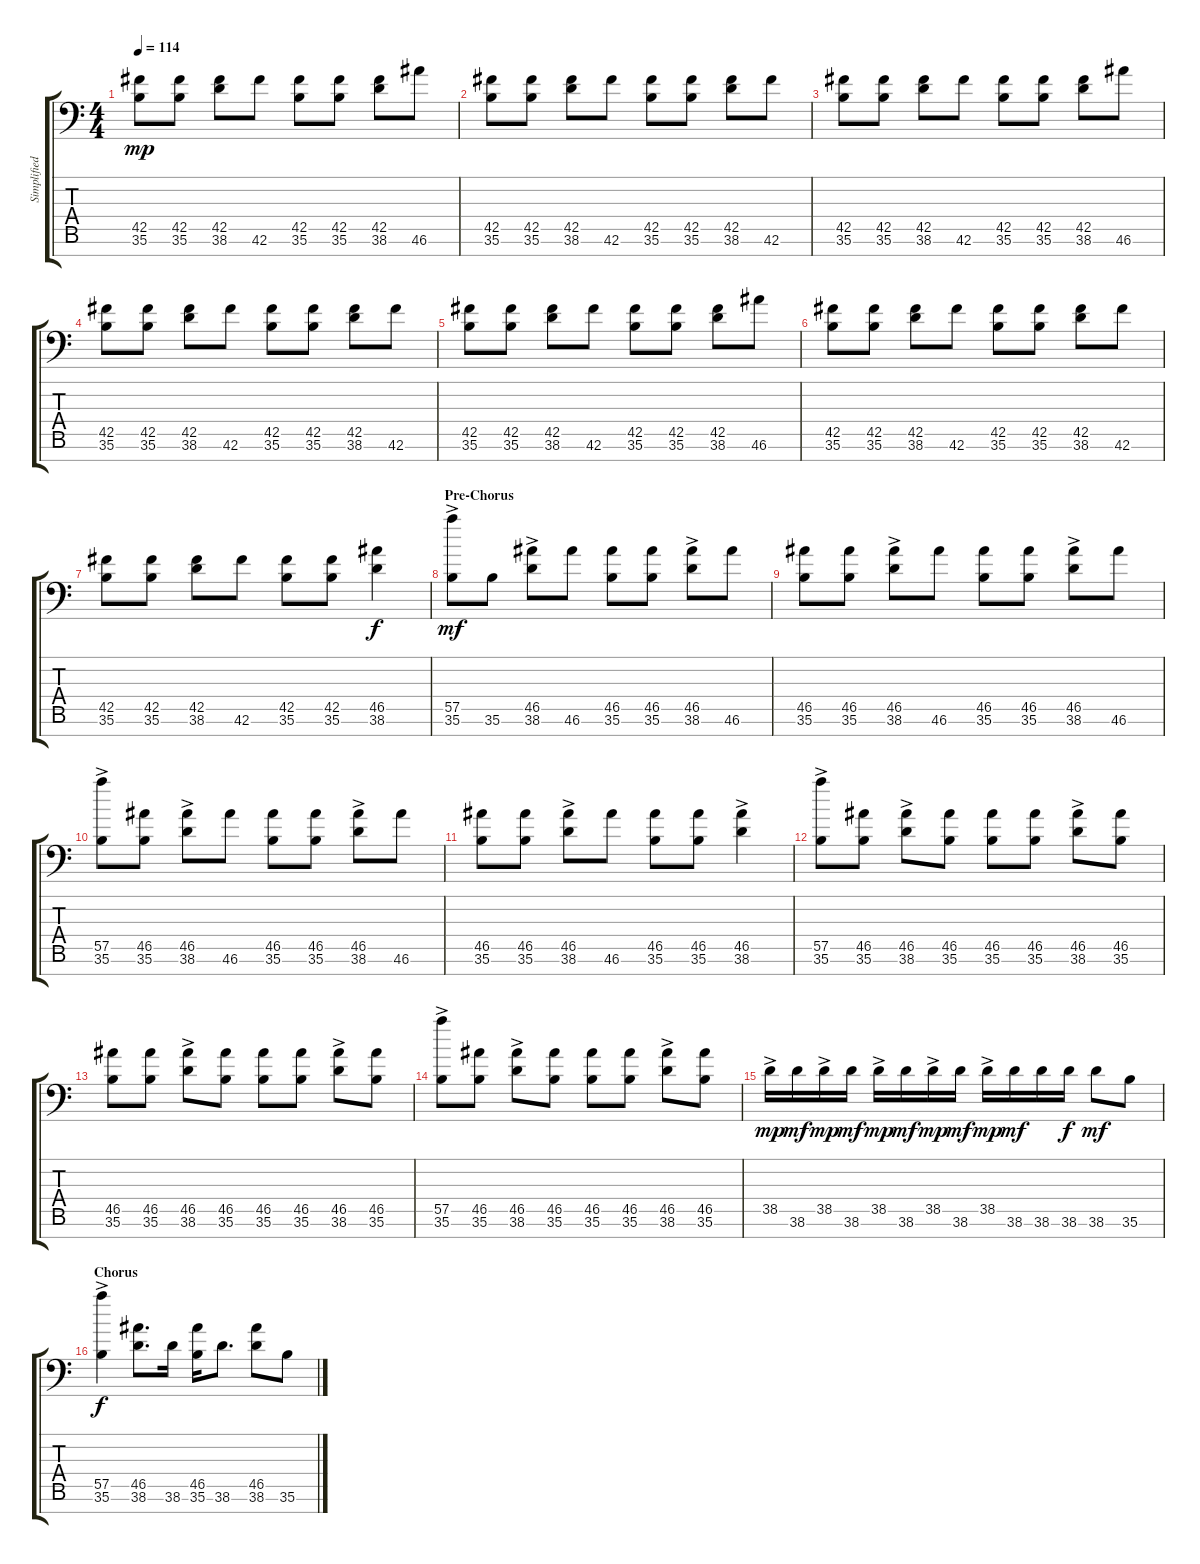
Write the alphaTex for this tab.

\track ("Simplified Drums" "Simplified") {instrument acousticgrandpiano}
\staff {score tabs}
\tuning (C-1 C-1 C-1 C-1 C-1 C-1 C-1) {hide}
\ts (4 4)
\tempo 114
\clef f4
\ks c
(42.5 35.6).8{dy mp} (42.5 35.6).8 (42.5 38.6).8 42.6.8 (42.5 35.6).8 (42.5 35.6).8 (42.5 38.6).8 46.6.8 |
(42.5 35.6).8 (42.5 35.6).8 (42.5 38.6).8 42.6.8 (42.5 35.6).8 (42.5 35.6).8 (42.5 38.6).8 42.6.8 |
(42.5 35.6).8 (42.5 35.6).8 (42.5 38.6).8 42.6.8 (42.5 35.6).8 (42.5 35.6).8 (42.5 38.6).8 46.6.8 |
(42.5 35.6).8 (42.5 35.6).8 (42.5 38.6).8 42.6.8 (42.5 35.6).8 (42.5 35.6).8 (42.5 38.6).8 42.6.8 |
(42.5 35.6).8 (42.5 35.6).8 (42.5 38.6).8 42.6.8 (42.5 35.6).8 (42.5 35.6).8 (42.5 38.6).8 46.6.8 |
(42.5 35.6).8 (42.5 35.6).8 (42.5 38.6).8 42.6.8 (42.5 35.6).8 (42.5 35.6).8 (42.5 38.6).8 42.6.8 |
(42.5 35.6).8 (42.5 35.6).8 (42.5 38.6).8 42.6.8 (42.5 35.6).8 (42.5 35.6).8 (46.5 38.6).4{dy f} |
\section ("" "Pre-Chorus")
(57.5{ac} 35.6).8{dy mf} 35.6.8 (46.5{ac} 38.6).8 46.6.8 (46.5 35.6).8 (46.5 35.6).8 (46.5{ac} 38.6).8 46.6.8 |
(46.5 35.6).8 (46.5 35.6).8 (46.5{ac} 38.6).8 46.6.8 (46.5 35.6).8 (46.5 35.6).8 (46.5{ac} 38.6).8 46.6.8 |
(57.5{ac} 35.6).8 (46.5 35.6).8 (46.5{ac} 38.6).8 46.6.8 (46.5 35.6).8 (46.5 35.6).8 (46.5{ac} 38.6).8 46.6.8 |
(46.5 35.6).8 (46.5 35.6).8 (46.5{ac} 38.6).8 46.6.8 (46.5 35.6).8 (46.5 35.6).8 (46.5{ac} 38.6).4 |
(57.5{ac} 35.6).8 (46.5 35.6).8 (46.5{ac} 38.6).8 (46.5 35.6).8 (46.5 35.6).8 (46.5 35.6).8 (46.5{ac} 38.6).8 (46.5 35.6).8 |
(46.5 35.6).8 (46.5 35.6).8 (46.5{ac} 38.6).8 (46.5 35.6).8 (46.5 35.6).8 (46.5 35.6).8 (46.5{ac} 38.6).8 (46.5 35.6).8 |
(57.5{ac} 35.6).8 (46.5 35.6).8 (46.5{ac} 38.6).8 (46.5 35.6).8 (46.5 35.6).8 (46.5 35.6).8 (46.5{ac} 38.6).8 (46.5 35.6).8 |
38.5{ac}.16{dy mp} 38.6.16{dy mf} 38.5{ac}.16{dy mp} 38.6.16{dy mf} 38.5{ac}.16{dy mp} 38.6.16{dy mf} 38.5{ac}.16{dy mp} 38.6.16{dy mf} 38.5{ac}.16{dy mp} 38.6.16{dy mf} 38.6.16 38.6.16{dy f} 38.6.8{dy mf} 35.6.8 |
\section ("" "Chorus")
(57.5{ac} 35.6).4{dy f} (46.5 38.6).8{d} 38.6.16 (46.5 35.6).16 38.6.8{d} (46.5 38.6).8 35.6.8
